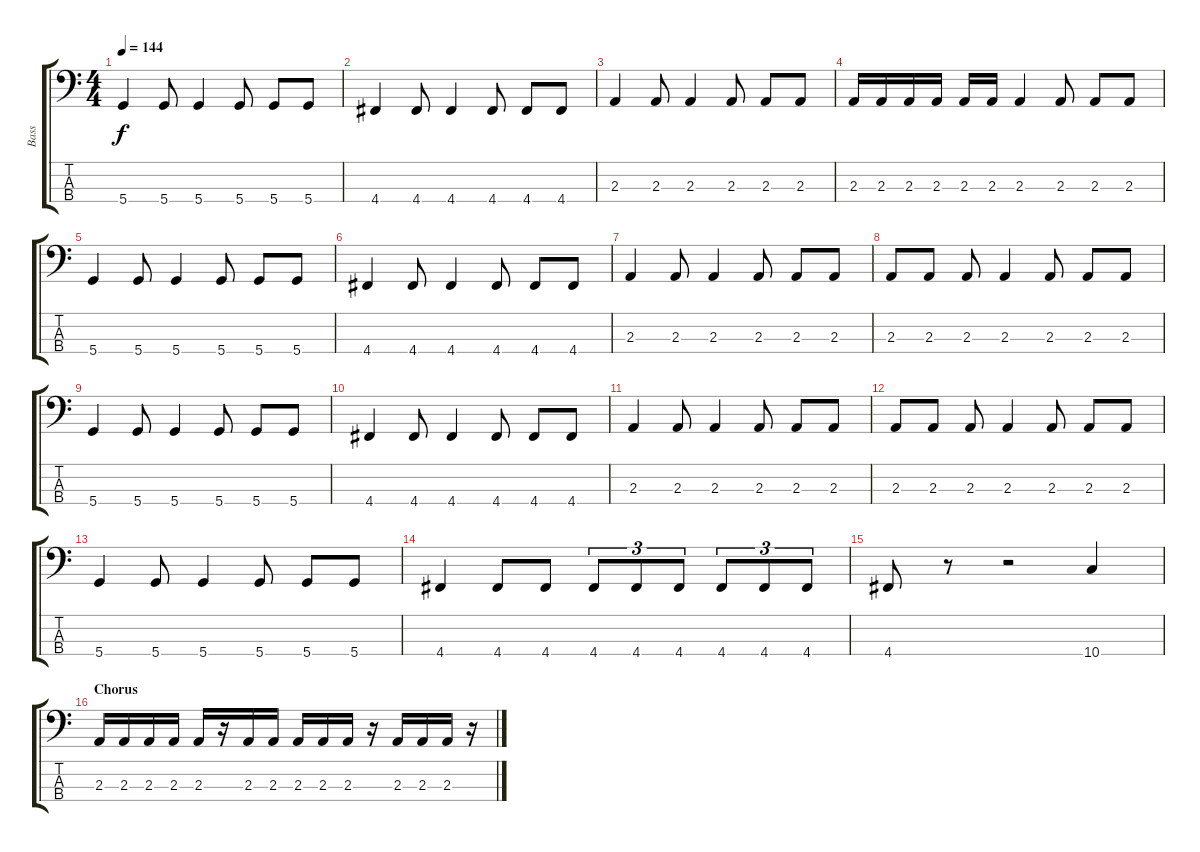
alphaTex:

\track ("Bass" "Bass") {instrument slapbass1}
\staff {score tabs}
\tuning (F2 C2 G1 D1) {hide}
\ts (4 4)
\tempo 144
\clef f4
\ks c
5.4.4{dy f} 5.4.8 5.4.4 5.4.8 5.4.8 5.4.8 |
4.4.4 4.4.8 4.4.4 4.4.8 4.4.8 4.4.8 |
2.3.4 2.3.8 2.3.4 2.3.8 2.3.8 2.3.8 |
2.3.16 2.3.16 2.3.16 2.3.16 2.3.16 2.3.16 2.3.4 2.3.8 2.3.8 2.3.8 |
5.4.4 5.4.8 5.4.4 5.4.8 5.4.8 5.4.8 |
4.4.4 4.4.8 4.4.4 4.4.8 4.4.8 4.4.8 |
2.3.4 2.3.8 2.3.4 2.3.8 2.3.8 2.3.8 |
2.3.8 2.3.8 2.3.8 2.3.4 2.3.8 2.3.8 2.3.8 |
5.4.4 5.4.8 5.4.4 5.4.8 5.4.8 5.4.8 |
4.4.4 4.4.8 4.4.4 4.4.8 4.4.8 4.4.8 |
2.3.4 2.3.8 2.3.4 2.3.8 2.3.8 2.3.8 |
2.3.8 2.3.8 2.3.8 2.3.4 2.3.8 2.3.8 2.3.8 |
5.4.4 5.4.8 5.4.4 5.4.8 5.4.8 5.4.8 |
4.4.4 4.4.8 4.4.8 4.4.8{tu (3 2)} 4.4.8{tu (3 2)} 4.4.8{tu (3 2)} 4.4.8{tu (3 2)} 4.4.8{tu (3 2)} 4.4.8{tu (3 2)} |
4.4.8 r.8 r.2 10.4.4 |
\section ("" "Chorus")
2.3.16 2.3.16 2.3.16 2.3.16 2.3.16 r.16 2.3.16 2.3.16 2.3.16 2.3.16 2.3.16 r.16 2.3.16 2.3.16 2.3.16 r.16
